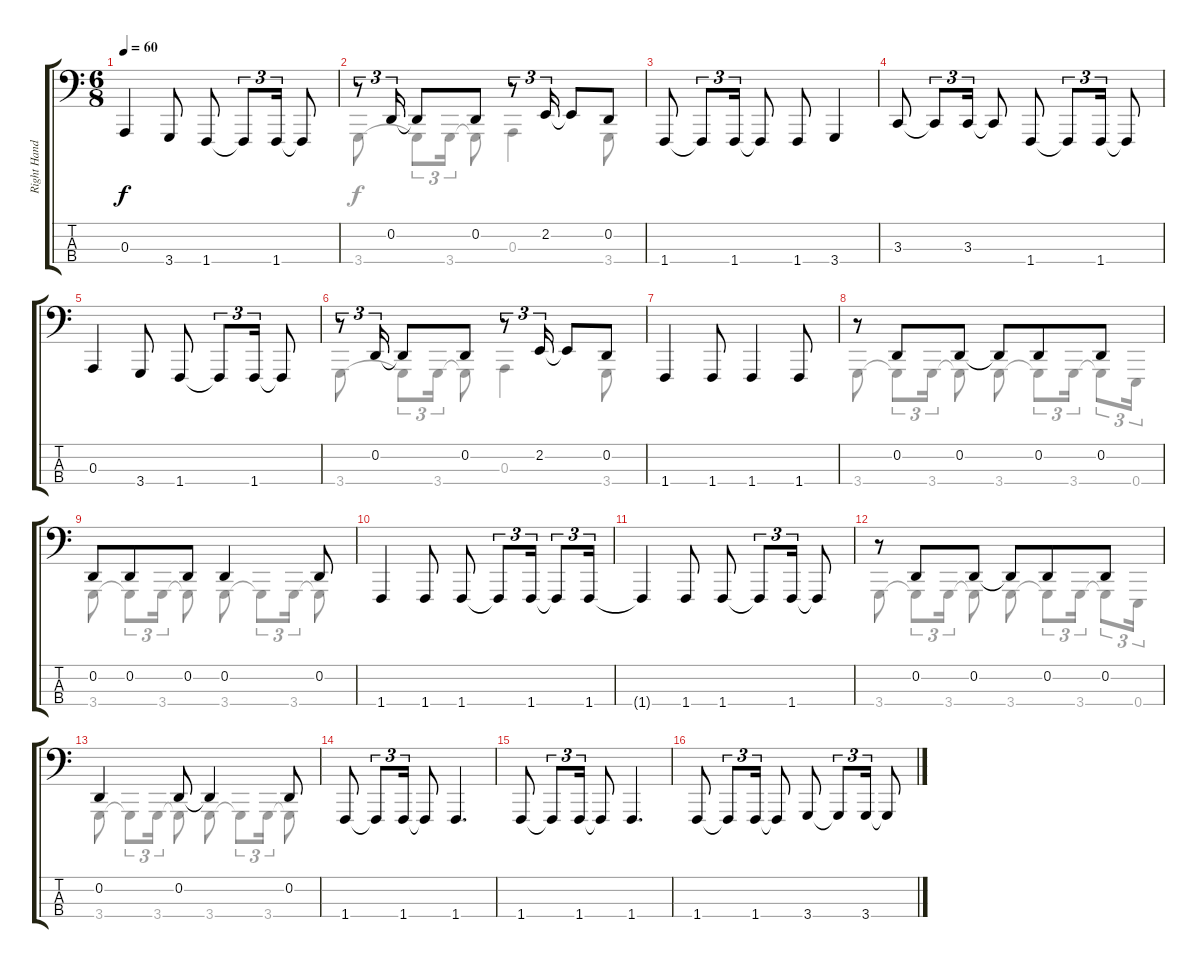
\track ("Right Hand" "Right Hand") {instrument acousticgrandpiano}
\staff {score tabs}
\tuning (G2 D2 A1 E1) {hide}
\voice
\ts (6 8)
\tempo 60
\clef f4
\ks c
0.3.4{dy f} 3.4.8 1.4.8 1.4{t}.8{tu (3 2)} 1.4.16{tu (3 2)} 1.4{t}.8 |
r.8{tu (3 2)} 0.2.16{tu (3 2)} 0.2{t}.8 0.2.8 r.8{tu (3 2)} 2.2.16{tu (3 2)} 2.2{t}.8 0.2.8 |
1.4.8 1.4{t}.8{tu (3 2)} 1.4.16{tu (3 2)} 1.4{t}.8 1.4.8 3.4.4 |
3.3.8 3.3{t}.8{tu (3 2)} 3.3.16{tu (3 2)} 3.3{t}.8 1.4.8 1.4{t}.8{tu (3 2)} 1.4.16{tu (3 2)} 1.4{t}.8 |
0.3.4 3.4.8 1.4.8 1.4{t}.8{tu (3 2)} 1.4.16{tu (3 2)} 1.4{t}.8 |
r.8{tu (3 2)} 0.2.16{tu (3 2)} 0.2{t}.8 0.2.8 r.8{tu (3 2)} 2.2.16{tu (3 2)} 2.2{t}.8 0.2.8 |
1.4.4 1.4.8 1.4.4 1.4.8 |
r.8 0.2.8 0.2.8 0.2{t}.8 0.2.8 0.2.8 |
0.2.8 0.2.8 0.2.8 0.2.4 0.2.8 |
1.4.4 1.4.8 1.4.8 1.4{t}.8{tu (3 2)} 1.4.16{tu (3 2)} 1.4{t}.8{tu (3 2)} 1.4.16{tu (3 2)} |
1.4{t}.4 1.4.8 1.4.8 1.4{t}.8{tu (3 2)} 1.4.16{tu (3 2)} 1.4{t}.8 |
r.8 0.2.8 0.2.8 0.2{t}.8 0.2.8 0.2.8 |
0.2.4 0.2.8 0.2{t}.4 0.2.8 |
1.4.8 1.4{t}.8{tu (3 2)} 1.4.16{tu (3 2)} 1.4{t}.8 1.4.4{d} |
1.4.8 1.4{t}.8{tu (3 2)} 1.4.16{tu (3 2)} 1.4{t}.8 1.4.4{d} |
1.4.8 1.4{t}.8{tu (3 2)} 1.4.16{tu (3 2)} 1.4{t}.8 3.4.8 3.4{t}.8{tu (3 2)} 3.4.16{tu (3 2)} 3.4{t}.8
\voice
\clef f4
\ottava regular
\simile none
\ks c
|
3.4.8 3.4{t}.8{tu (3 2)} 3.4.16{tu (3 2)} 3.4{t}.8 0.3.4 3.4.8 |
|
|
|
3.4.8 3.4{t}.8{tu (3 2)} 3.4.16{tu (3 2)} 3.4{t}.8 0.3.4 3.4.8 |
|
3.4.8 3.4{t}.8{tu (3 2)} 3.4.16{tu (3 2)} 3.4{t}.8 3.4.8 3.4{t}.8{tu (3 2)} 3.4.16{tu (3 2)} 3.4{t}.8{tu (3 2)} 0.4.16{tu (3 2)} |
3.4.8 3.4{t}.8{tu (3 2)} 3.4.16{tu (3 2)} 3.4{t}.8 3.4.8 3.4{t}.8{tu (3 2)} 3.4.16{tu (3 2)} 3.4{t}.8 |
|
|
3.4.8 3.4{t}.8{tu (3 2)} 3.4.16{tu (3 2)} 3.4{t}.8 3.4.8 3.4{t}.8{tu (3 2)} 3.4.16{tu (3 2)} 3.4{t}.8{tu (3 2)} 0.4.16{tu (3 2)} |
3.4.8 3.4{t}.8{tu (3 2)} 3.4.16{tu (3 2)} 3.4{t}.8 3.4.8 3.4{t}.8{tu (3 2)} 3.4.16{tu (3 2)} 3.4{t}.8 |
|
|
